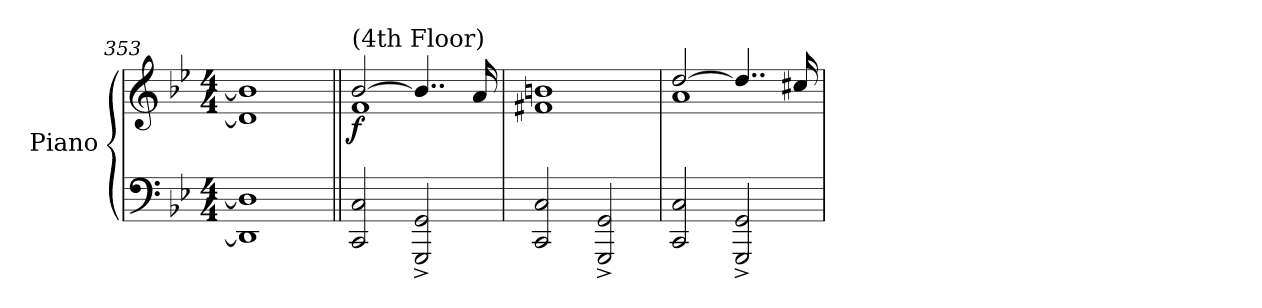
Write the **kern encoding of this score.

**kern	**kern	**dynam
*part1	*part1	*part1
*staff2	*staff1	*staff1/2
*I"Piano	*	*
*I'Pno.	*	*
*clefF4	*clefG2	*
*k[b-e-]	*k[b-e-]	*
*M4/4	*M4/4	*
=353	=353	=353
1DD] 1D]	1d] 1b]	.
=354||	=354||	=354||
*	*^	*
!	!LO:TX:a:t=(4th Floor)	!	!
!	!	!	!LO:DY:b
2CC/ 2C/	[2b-/	1f	f
2GGG/^ 2GG/^	4..b-/]	.	.
.	16a/	.	.
*	*v	*v	*
=355	=355	=355
2CC/ 2C/	1f#X 1bn	.
2GGG/^ 2GG/^	.	.
=356	=356	=356
*	*^	*
2CC/ 2C/	[2dd/	1a	.
2GGG/^ 2GG/^	4..dd/]	.	.
.	16cc#X/	.	.
*	*v	*v	*
=	=	=
*-	*-	*-
